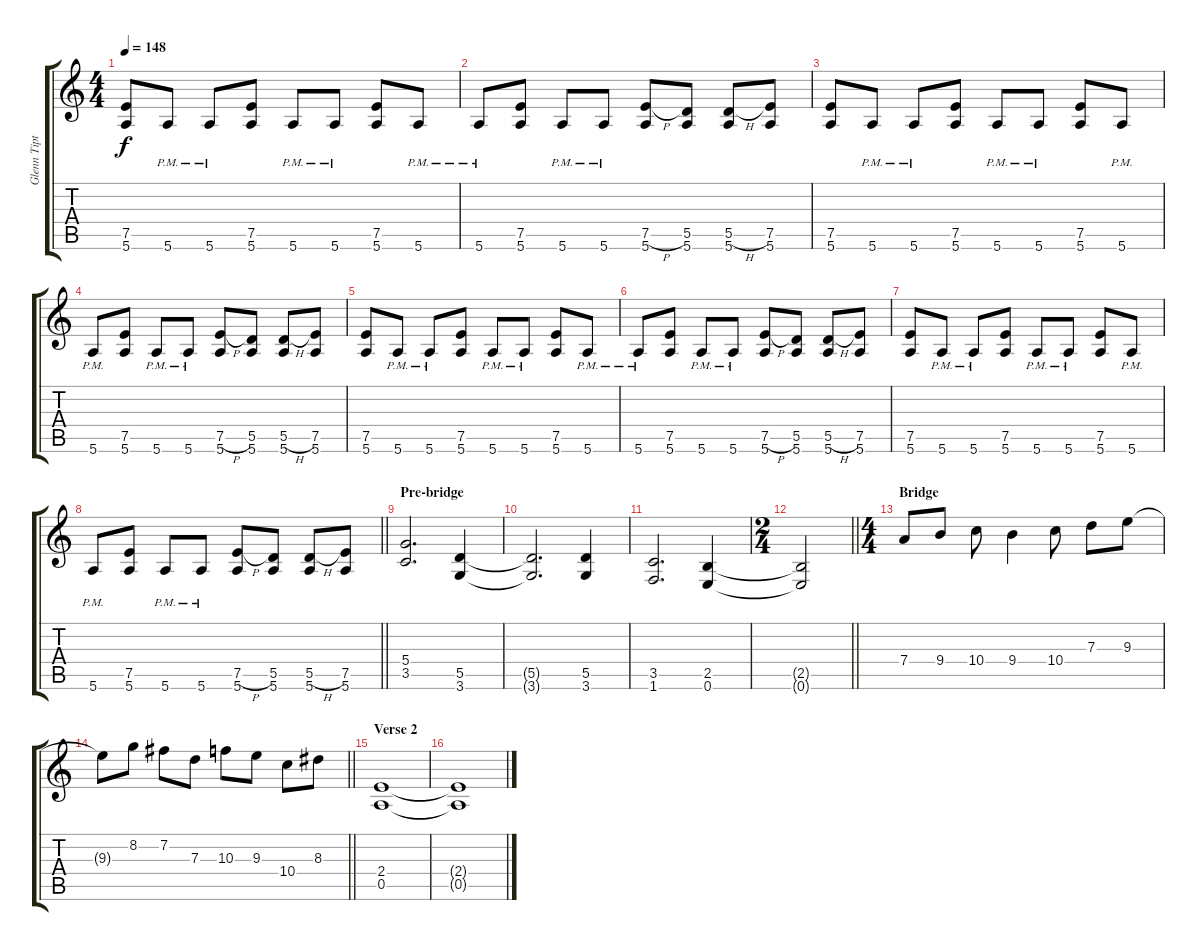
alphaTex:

\track ("Glenn Tipton" "Glenn Tipt") {instrument distortionguitar}
\staff {score tabs}
\tuning (E4 B3 G3 D3 A2 E2) {hide}
\ts (4 4)
\tempo 148
\clef g2
\ks c
(7.5 5.6).8{dy f} 5.6{pm}.8 5.6{pm}.8 (7.5 5.6).8 5.6{pm}.8 5.6{pm}.8 (7.5 5.6).8 5.6{pm}.8 |
5.6{pm}.8 (7.5 5.6).8 5.6{pm}.8 5.6{pm}.8 (7.5{h} 5.6).8 (5.5 5.6).8 (5.5{h} 5.6).8 (7.5 5.6).8 |
(7.5 5.6).8 5.6{pm}.8 5.6{pm}.8 (7.5 5.6).8 5.6{pm}.8 5.6{pm}.8 (7.5 5.6).8 5.6{pm}.8 |
5.6{pm}.8 (7.5 5.6).8 5.6{pm}.8 5.6{pm}.8 (7.5{h} 5.6).8 (5.5 5.6).8 (5.5{h} 5.6).8 (7.5 5.6).8 |
(7.5 5.6).8 5.6{pm}.8 5.6{pm}.8 (7.5 5.6).8 5.6{pm}.8 5.6{pm}.8 (7.5 5.6).8 5.6{pm}.8 |
5.6{pm}.8 (7.5 5.6).8 5.6{pm}.8 5.6{pm}.8 (7.5{h} 5.6).8 (5.5 5.6).8 (5.5{h} 5.6).8 (7.5 5.6).8 |
(7.5 5.6).8 5.6{pm}.8 5.6{pm}.8 (7.5 5.6).8 5.6{pm}.8 5.6{pm}.8 (7.5 5.6).8 5.6{pm}.8 |
\barLineRight lightlight
5.6{pm}.8 (7.5 5.6).8 5.6{pm}.8 5.6{pm}.8 (7.5{h} 5.6).8 (5.5 5.6).8 (5.5{h} 5.6).8 (7.5 5.6).8 |
\section ("" "Pre-bridge")
(5.4 3.5).2{d} (5.5 3.6).4 |
(5.5{t} 3.6{t}).2{d} (5.5 3.6).4 |
(3.5 1.6).2{d} (2.5 0.6).4 |
\ts (2 4)
\barLineRight lightlight
(2.5{t} 0.6{t}).2 |
\ts (4 4)
\section ("" "Bridge")
7.4.8 9.4.8 10.4.8 9.4.4 10.4.8 7.3.8 9.3.8 |
\barLineRight lightlight
9.3{t}.8 8.2.8 7.2.8 7.3.8 10.3.8 9.3.8 10.4.8 8.3.8 |
\section ("" "Verse 2")
(2.4 0.5).1 |
(2.4{t} 0.5{t}).1
